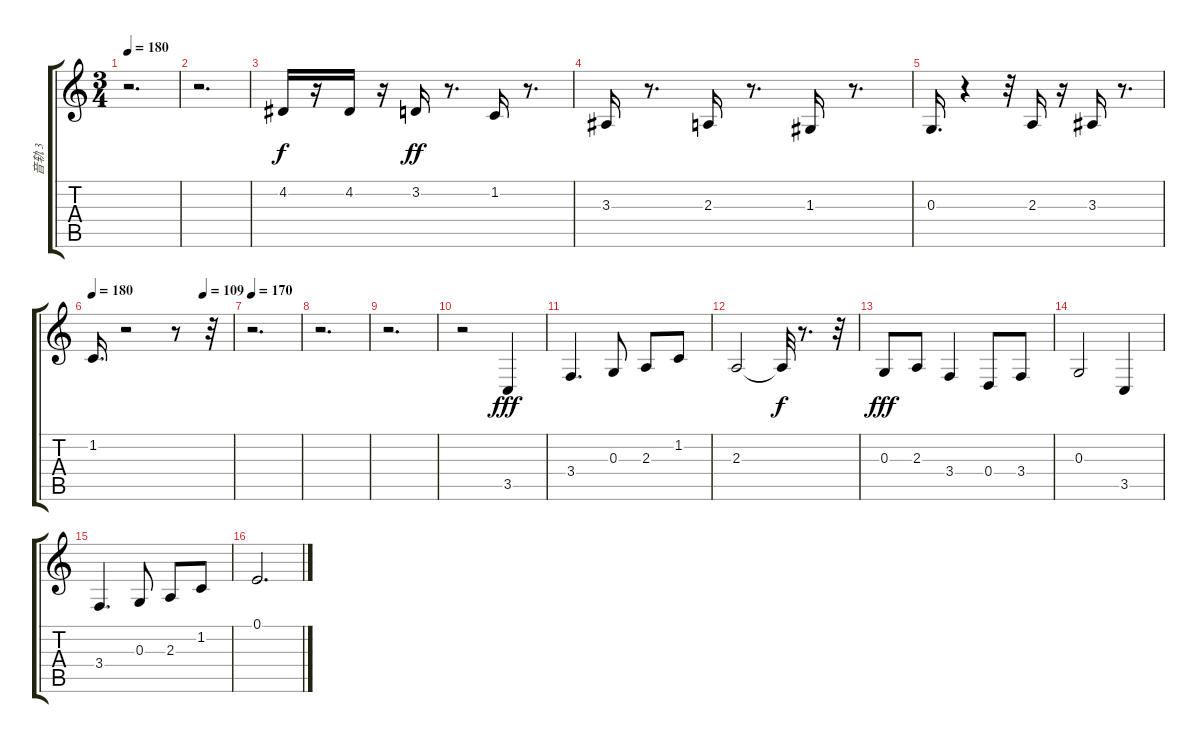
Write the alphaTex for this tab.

\track ("音轨 3" "音轨 3") {instrument stringensemble1}
\staff {score tabs}
\tuning (E4 B3 G3 D3 A2 E2) {hide}
\ts (3 4)
\tempo 180
\clef g2
\ks c
r.2{d dy f instrument stringensemble1} |
r.2{d} |
4.2.16 r.16 4.2.16 r.16 3.2.16{dy ff} r.8{d} 1.2.16 r.8{d} |
3.3.16 r.8{d} 2.3.16 r.8{d} 1.3.16 r.8{d} |
0.3.16{d} r.4 r.32 2.3.16 r.16 3.3.16 r.8{d} |
\tempo 180
\tempo (109 0.7916666666666666)
1.2.16{d} r.2 r.8 r.32 |
\tempo 170
r.2{d} |
r.2{d} |
r.2{d} |
r.2 3.5.4{dy fff} |
3.4.4{d} 0.3.8 2.3.8 1.2.8 |
2.3.2 2.3{t}.32{dy f} r.8{d} r.32 |
0.3.8{dy fff} 2.3.8 3.4.4 0.4.8 3.4.8 |
0.3.2 3.5.4 |
3.4.4{d} 0.3.8 2.3.8 1.2.8 |
0.1.2{d}
